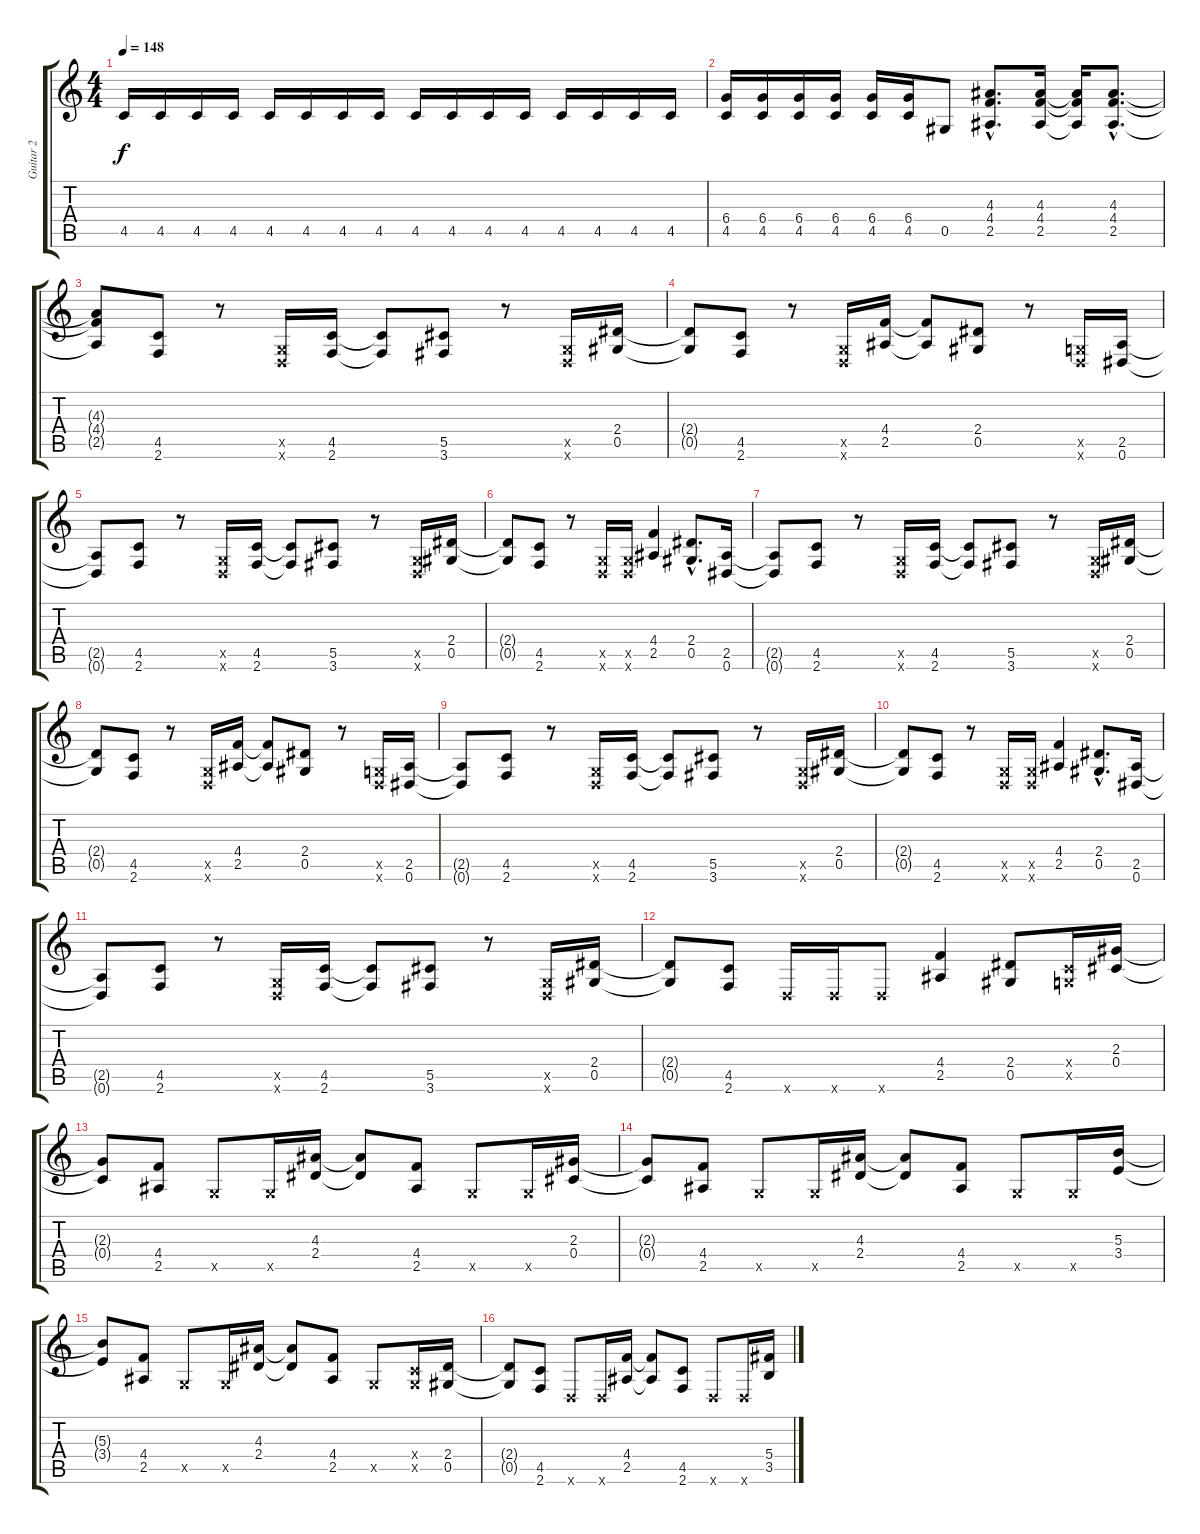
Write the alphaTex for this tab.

\track ("Guitar 2" "Guitar 2") {instrument distortionguitar}
\staff {score tabs}
\tuning (Eb4 Bb3 Gb3 Db3 Ab2 Eb2) {hide}
\ts (4 4)
\tempo 148
\clef g2
\ks c
4.5.16{dy f} 4.5.16 4.5.16 4.5.16 4.5.16 4.5.16 4.5.16 4.5.16 4.5.16 4.5.16 4.5.16 4.5.16 4.5.16 4.5.16 4.5.16 4.5.16 |
(6.4 4.5).16 (6.4 4.5).16 (6.4 4.5).16 (6.4 4.5).16 (6.4 4.5).16 (6.4 4.5).16 0.5.8 (4.3{hac} 4.4{hac} 2.5{hac}).8{d} (4.3 4.4 2.5).16 (4.3{t} 4.4{t} 2.5{t}).16 (4.3{hac} 4.4{hac} 2.5{hac}).8{d} |
(4.3{t} 4.4{t} 2.5{t}).8 (4.5 2.6).8 r.8 (-1.5{x} -1.6{x}).16 (4.5 2.6).16 (4.5{t} 2.6{t}).8 (5.5 3.6).8 r.8 (-1.5{x} -1.6{x}).16 (2.4 0.5).16 |
(2.4{t} 0.5{t}).8 (4.5 2.6).8 r.8 (-1.5{x} -1.6{x}).16 (4.4 2.5).16 (4.4{t} 2.5{t}).8 (2.4 0.5).8 r.8 (-1.5{x} -1.6{x}).16 (2.5 0.6).16 |
(2.5{t} 0.6{t}).8 (4.5 2.6).8 r.8 (-1.5{x} -1.6{x}).16 (4.5 2.6).16 (4.5{t} 2.6{t}).8 (5.5 3.6).8 r.8 (-1.5{x} -1.6{x}).16 (2.4 0.5).16 |
(2.4{t} 0.5{t}).8 (4.5 2.6).8 r.8 (-1.5{x} -1.6{x}).16 (-1.5{x} -1.6{x}).16 (4.4 2.5).4 (2.4{hac} 0.5{hac}).8{d} (2.5 0.6).16 |
(2.5{t} 0.6{t}).8 (4.5 2.6).8 r.8 (-1.5{x} -1.6{x}).16 (4.5 2.6).16 (4.5{t} 2.6{t}).8 (5.5 3.6).8 r.8 (-1.5{x} -1.6{x}).16 (2.4 0.5).16 |
(2.4{t} 0.5{t}).8 (4.5 2.6).8 r.8 (-1.5{x} -1.6{x}).16 (4.4 2.5).16 (4.4{t} 2.5{t}).8 (2.4 0.5).8 r.8 (-1.5{x} -1.6{x}).16 (2.5 0.6).16 |
(2.5{t} 0.6{t}).8 (4.5 2.6).8 r.8 (-1.5{x} -1.6{x}).16 (4.5 2.6).16 (4.5{t} 2.6{t}).8 (5.5 3.6).8 r.8 (-1.5{x} -1.6{x}).16 (2.4 0.5).16 |
(2.4{t} 0.5{t}).8 (4.5 2.6).8 r.8 (-1.5{x} -1.6{x}).16 (-1.5{x} -1.6{x}).16 (4.4 2.5).4 (2.4{hac} 0.5{hac}).8{d} (2.5 0.6).16 |
(2.5{t} 0.6{t}).8 (4.5 2.6).8 r.8 (-1.5{x} -1.6{x}).16 (4.5 2.6).16 (4.5{t} 2.6{t}).8 (5.5 3.6).8 r.8 (-1.5{x} -1.6{x}).16 (2.4 0.5).16 |
(2.4{t} 0.5{t}).8 (4.5 2.6).8 -1.6{x}.16 -1.6{x}.16 -1.6{x}.8 (4.4 2.5).4 (2.4 0.5).8 (-1.4{x} -1.5{x}).16 (2.3 0.4).16 |
(2.3{t} 0.4{t}).8 (4.4 2.5).8 -1.5{x}.8 -1.5{x}.16 (4.3 2.4).16 (4.3{t} 2.4{t}).8 (4.4 2.5).8 -1.5{x}.8 -1.5{x}.16 (2.3 0.4).16 |
(2.3{t} 0.4{t}).8 (4.4 2.5).8 -1.5{x}.8 -1.5{x}.16 (4.3 2.4).16 (4.3{t} 2.4{t}).8 (4.4 2.5).8 -1.5{x}.8 -1.5{x}.16 (5.3 3.4).16 |
(5.3{t} 3.4{t}).8 (4.4 2.5).8 -1.5{x}.8 -1.5{x}.16 (4.3 2.4).16 (4.3{t} 2.4{t}).8 (4.4 2.5).8 -1.5{x}.8 (-1.4{x} -1.5{x}).16 (2.4 0.5).16 |
(2.4{t} 0.5{t}).8 (4.5 2.6).8 -1.6{x}.8 -1.6{x}.16 (4.4 2.5).16 (4.4{t} 2.5{t}).8 (4.5 2.6).8 -1.6{x}.8 -1.6{x}.16 (5.4 3.5).16
